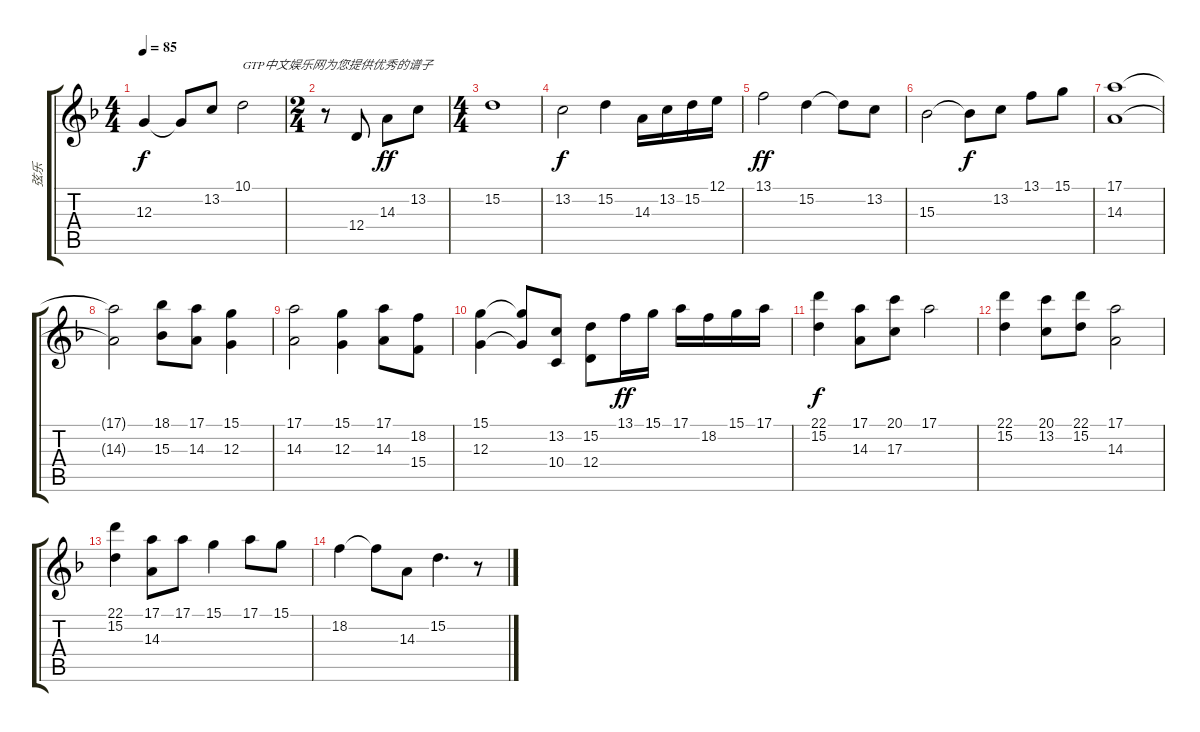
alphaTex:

\track ("弦乐" "弦乐") {instrument tremolostrings}
\staff {score tabs}
\tuning (E4 B3 G3 D3 A2 E2) {hide}
\ts (4 4)
\tempo 85
\clef g2
\ks f
12.3.4{dy f} 12.3{t}.8 13.2.8 10.1.2{txt "GTP中文娱乐网为您提供优秀的谱子"} |
\ts (2 4)
r.8 12.4.8 14.3.8{dy ff} 13.2.8 |
\ts (4 4)
15.2.1 |
13.2.2{dy f} 15.2.4 14.3.16 13.2.16 15.2.16 12.1.16 |
13.1.2{dy ff} 15.2.4 15.2{t}.8 13.2.8 |
15.3.2 15.3{t}.8{dy f} 13.2.8 13.1.8 15.1.8 |
(17.1 14.3).1 |
(17.1{t} 14.3{t}).2 (18.1 15.3).8 (17.1 14.3).8 (15.1 12.3).4 |
(17.1 14.3).2 (15.1 12.3).4 (17.1 14.3).8 (18.2 15.4).8 |
(15.1 12.3).4 (15.1{t} 12.3{t}).8 (13.2 10.4).8 (15.2 12.4).8 13.1.16{dy ff} 15.1.16 17.1.16 18.2.16 15.1.16 17.1.16 |
(22.1 15.2).4{dy f} (17.1 14.3).8 (20.1 17.3).8 17.1.2 |
(22.1 15.2).4 (20.1 13.2).8 (22.1 15.2).8 (17.1 14.3).2 |
(22.1 15.2).4 (17.1 14.3).8 17.1.8 15.1.4 17.1.8 15.1.8 |
18.2.4 18.2{t}.8 14.3.8 15.2.4{d} r.8
